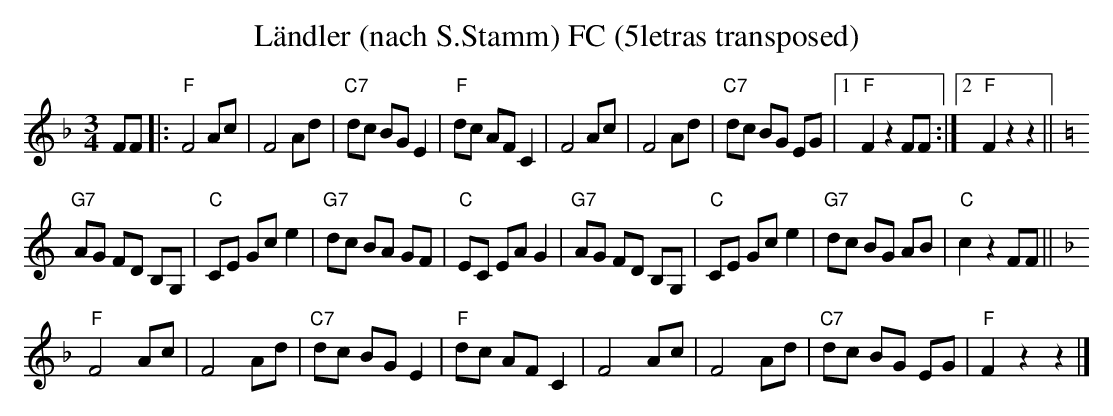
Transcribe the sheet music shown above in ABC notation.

X:1
T:L\"andler (nach S.Stamm) FC (5letras transposed)
M:3/4
L:1/8
K:F transpose=3 %%MIDI gchordon
FF |: "F"F4Ac | F4Ad | "C7"dc BG E2 | "F"dc AFC2 | F4Ac | F4Ad | "C7"dc BG EG |1 "F"F2z2FF :|2 "F"F2z2z2 || [K:C]
"G7"AG FD B,G, | "C"CE Gce2 | "G7"dc BA GF | "C"EC EAG2 | "G7"AG FD B,G, | "C"CE Gce2 | "G7"dc BG AB | "C"c2z2FF || [K:F]
"F"F4Ac | F4Ad | "C7"dc BGE2 | "F"dc AFC2 | F4Ac | F4Ad | "C7"dc BG EG | "F"F2z2z2 |]
